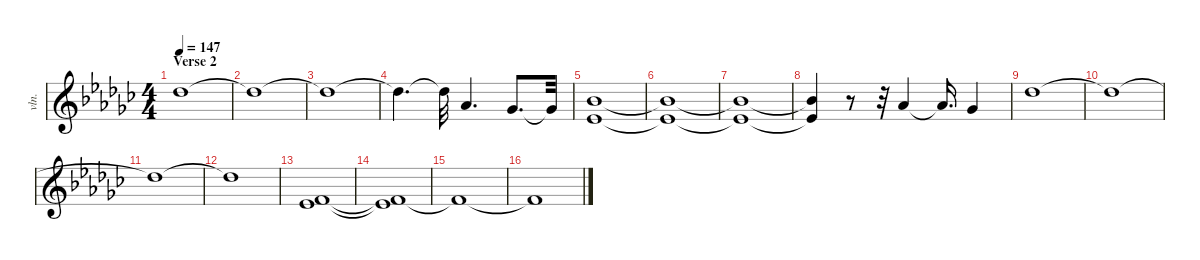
\defaultSystemsLayout 8
\hideDynamics
\bracketExtendMode nobrackets
\otherSystemsTrackNameOrientation horizontal
\track ("Keyboards 1-hid" "vln.") {defaultSystemsLayout 4 instrument stringensemble1}
\staff {score}
\tuning (Eb4 Bb3 Gb3 Db3 Ab2 Eb2)
\ts (4 4)
\section ("" "Verse 2")
\tempo 147
\clef g2
\ks ebminor
10.1{acc b}.1{dy mf beam Down} |
10.1{t acc b}.1{beam Down} |
10.1{t acc b}.1{beam Down} |
10.1{t acc b}.4{d beam Down} 10.1{t acc b}.32{beam Down} 5.1{acc b}.4{d beam Up} 3.1{acc b}.8{d beam Up} 3.1{t acc b}.32{beam Up} |
(7.1{acc b} 5.2{acc b}).1{beam Up} |
(7.1{t acc b} 5.2{t acc b}).1{beam Up} |
(7.1{t acc b} 5.2{t acc b}).1{beam Up} |
(7.1{t acc b} 5.2{t acc b}).4{beam Up} r.8{beam Up} r.32{beam Up} 5.1{acc b}.4{beam Up} 5.1{t acc b}.16{d beam Up} 3.1{acc b}.4{beam Up} |
10.1{acc b}.1{beam Down} |
10.1{t acc b}.1{beam Down} |
10.1{t acc b}.1{beam Down} |
10.1{t acc b}.1{beam Down} |
(0.1{acc b} 7.2{acc forcenatural}).1{beam Up} |
(0.1{t acc b} 7.2{t acc forcenatural}).1{beam Up} |
7.2{t acc forcenatural}.1{beam Up} |
7.2{t acc forcenatural}.1{beam Up}
